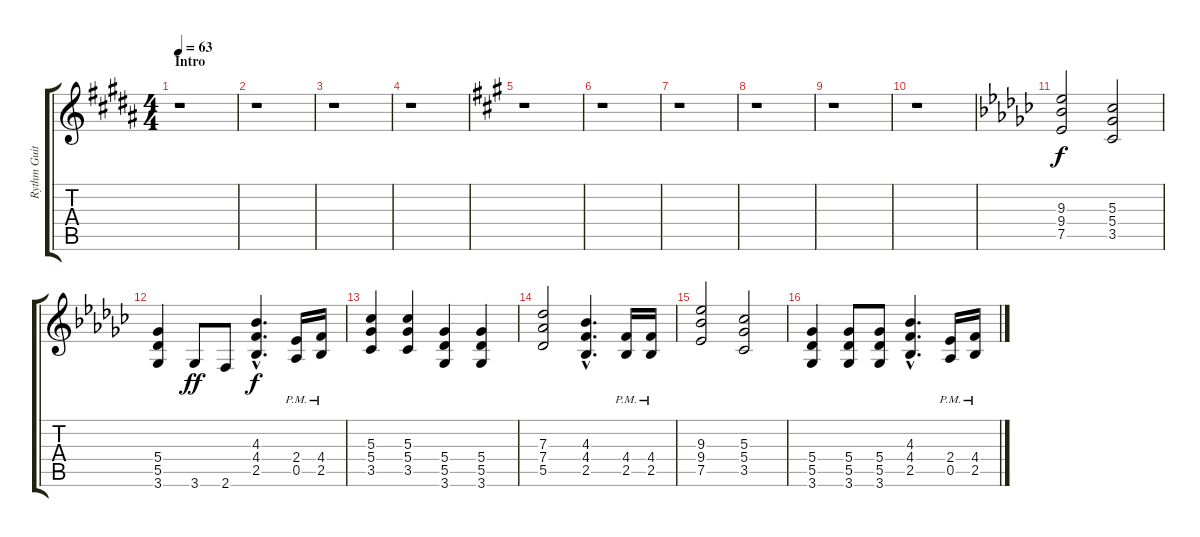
\track ("Rythm Guitar" "Rythm Guit") {instrument distortionguitar}
\staff {score tabs}
\tuning (Eb4 Bb3 Gb3 Db3 Ab2 Eb2) {hide}
\ts (4 4)
\section ("" "Intro")
\tempo 63
\clef g2
\ks g#minor
r.1{dy f instrument distortionguitar} |
r.1 |
r.1 |
r.1 |
\ks f#minor
r.1 |
r.1 |
r.1 |
r.1 |
r.1 |
r.1 |
\ks ebminor
(9.3 9.4 7.5).2 (5.3 5.4 3.5).2 |
(5.4 5.5 3.6).4 3.6.8{dy ff} 2.6.8 (4.3{hac} 4.4{hac} 2.5{hac}).4{d dy f} (2.4{pm} 0.5{pm}).16 (4.4{pm} 2.5{pm}).16 |
(5.3 5.4 3.5).4 (5.3 5.4 3.5).4 (5.4 5.5 3.6).4 (5.4 5.5 3.6).4 |
(7.3 7.4 5.5).2 (4.3{hac} 4.4{hac} 2.5{hac}).4{d} (4.4{pm} 2.5{pm}).16 (4.4{pm} 2.5{pm}).16 |
(9.3 9.4 7.5).2 (5.3 5.4 3.5).2 |
(5.4 5.5 3.6).4 (5.4 5.5 3.6).8 (5.4 5.5 3.6).8 (4.3{hac} 4.4{hac} 2.5{hac}).4{d} (2.4{pm} 0.5{pm}).16 (4.4{pm} 2.5{pm}).16
